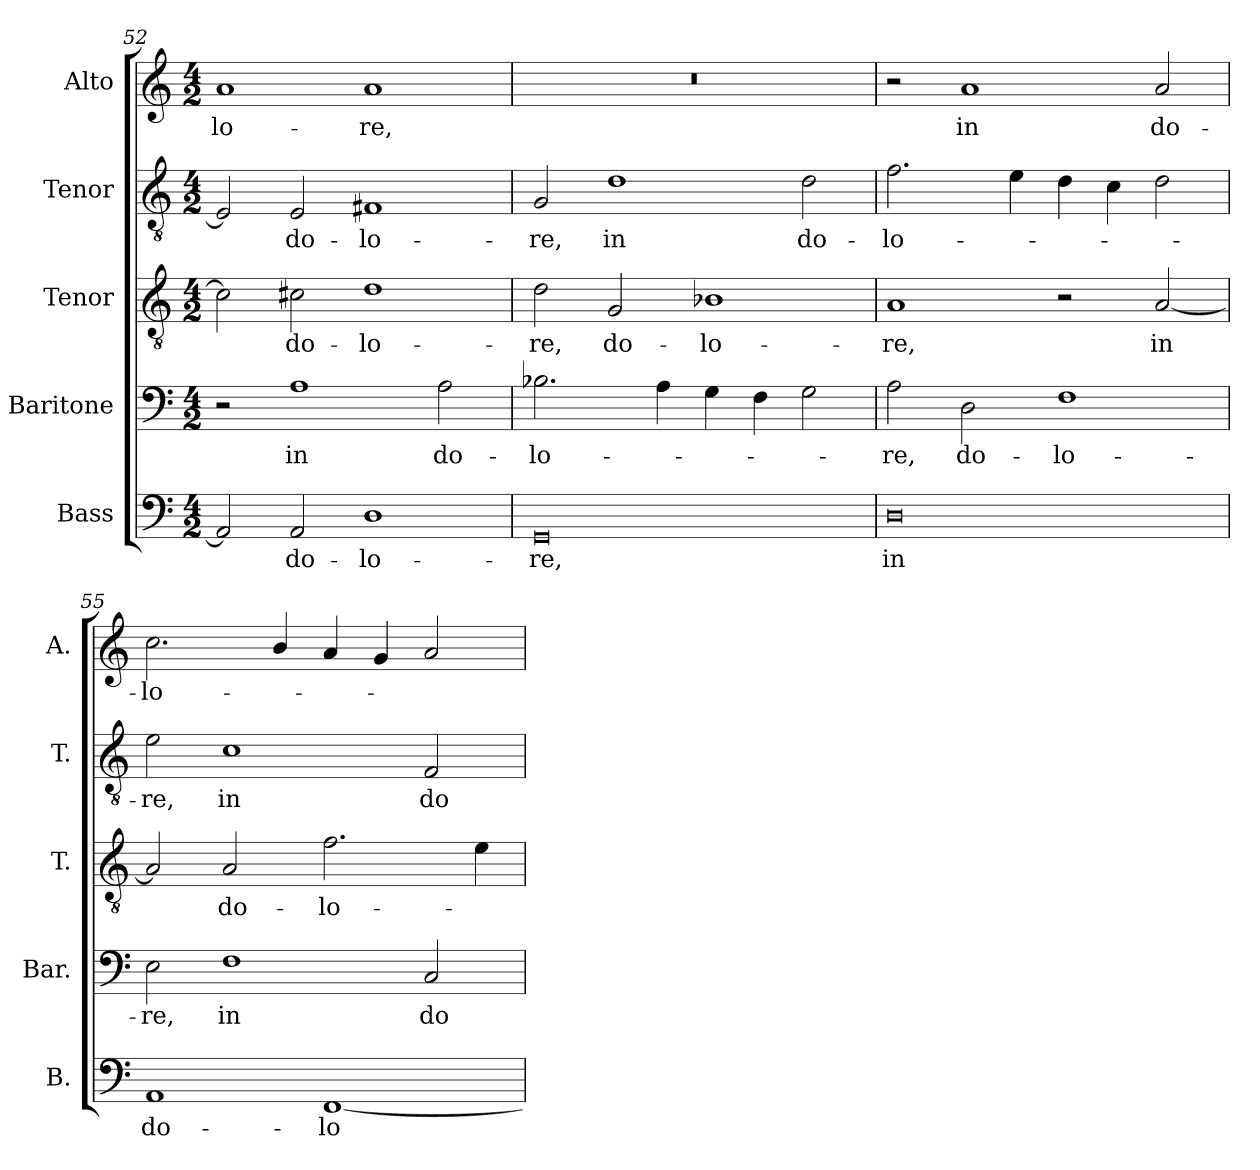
**kern	**text	**kern	**text	**kern	**text	**kern	**text	**kern	**text
*part5	*part5	*part4	*part4	*part3	*part3	*part2	*part2	*part1	*part1
*staff5	*staff5	*staff4	*staff4	*staff3	*staff3	*staff2	*staff2	*staff1	*staff1
*I"Bass	*	*I"Baritone	*	*I"Tenor	*	*I"Tenor	*	*I"Alto	*
*I'B.	*	*I'Bar.	*	*I'T.	*	*I'T.	*	*I'A.	*
*clefF4	*	*clefF4	*	*clefGv2	*	*clefGv2	*	*clefG2	*
*	*	*	*	*ITrd7c12	*	*ITrd7c12	*	*	*
*k[]	*	*k[]	*	*k[]	*	*k[]	*	*k[]	*
*C:	*	*C:	*	*C:	*	*C:	*	*C:	*
*M4/2	*	*M4/2	*	*M4/2	*	*M4/2	*	*M4/2	*
=52	=52	=52	=52	=52	=52	=52	=52	=52	=52
!	!	!	!	!	!	!	!	!	!LO:LY:b:color=#000000
2AAi/]	.	2r	.	2C#i\]	.	2EEi/]	.	1ai	-lo-
!	!LO:LY:b:color=#000000	!	!	!	!	!	!	!	!
!	!	!	!LO:LY:b:color=#000000	!	!	!	!	!	!
!	!	!	!	!	!LO:LY:b:color=#000000	!	!	!	!
!	!	!	!	!	!	!	!LO:LY:b:color=#000000	!	!
2AAi/	do-	1Ai	in	2C#Xi\	do-	2EEi/	do-	.	.
!	!LO:LY:b:color=#000000	!	!	!	!	!	!	!	!
!	!	!	!	!	!LO:LY:b:color=#000000	!	!	!	!
!	!	!	!	!	!	!	!LO:LY:b:color=#000000	!	!
!	!	!	!	!	!	!	!	!	!LO:LY:b:color=#000000
1Di	-lo-	.	.	1Di	-lo-	1FF#Xi	-lo-	1ai	-re,
!	!	!	!LO:LY:b:color=#000000	!	!	!	!	!	!
.	.	2Ai\	do-	.	.	.	.	.	.
=53	=53	=53	=53	=53	=53	=53	=53	=53	=53
!	!LO:LY:b:color=#000000	!	!	!	!	!	!	!	!
!	!	!	!LO:LY:b:color=#000000	!	!	!	!	!	!
!	!	!	!	!	!LO:LY:b:color=#000000	!	!	!	!
!	!	!	!	!	!	!	!LO:LY:b:color=#000000	!LO:N:vis=1	!
0GGi	-re,	2.B-Xi\	-lo-	2Di\	-re,	2GGi/	-re,	0r	.
!	!	!	!	!	!LO:LY:b:color=#000000	!	!	!	!
!	!	!	!	!	!	!	!LO:LY:b:color=#000000	!	!
.	.	.	.	2GGi/	do-	1Di	in	.	.
.	.	4Ai\	.	.	.	.	.	.	.
!	!	!	!	!	!LO:LY:b:color=#000000	!	!	!	!
.	.	4Gi\	.	1BB-Xi	-lo-	.	.	.	.
.	.	4Fi\	.	.	.	.	.	.	.
!	!	!	!	!	!	!	!LO:LY:b:color=#000000	!	!
.	.	2Gi\	.	.	.	2Di\	do-	.	.
!!LO:LB:g=z
=54	=54	=54	=54	=54	=54	=54	=54	=54	=54
!	!LO:LY:b:color=#000000	!	!	!	!	!	!	!	!
!	!	!	!LO:LY:b:color=#000000	!	!	!	!	!	!
!	!	!	!	!	!LO:LY:b:color=#000000	!	!	!	!
!	!	!	!	!	!	!	!LO:LY:b:color=#000000	!	!
0Di	in	2Ai\	-re,	1AAi	-re,	2.Fi\	-lo-	2r	.
!	!	!	!LO:LY:b:color=#000000	!	!	!	!	!	!
!	!	!	!	!	!	!	!	!	!LO:LY:b:color=#000000
.	.	2Di\	do-	.	.	.	.	1ai	in
.	.	.	.	.	.	4Ei\	.	.	.
!	!	!	!LO:LY:b:color=#000000	!	!	!	!	!	!
.	.	1Fi	-lo-	2r	.	4Di\	.	.	.
.	.	.	.	.	.	4Ci\	.	.	.
!	!	!	!	!	!LO:LY:b:color=#000000	!	!	!	!
!	!	!	!	!	!	!	!	!	!LO:LY:b:color=#000000
.	.	.	.	[2AAi/	in	2Di\	.	2ai/	do-
=55	=55	=55	=55	=55	=55	=55	=55	=55	=55
!	!LO:LY:b:color=#000000	!	!	!	!	!	!	!	!
!	!	!	!LO:LY:b:color=#000000	!	!	!	!	!	!
!	!	!	!	!	!	!	!LO:LY:b:color=#000000	!	!
!	!	!	!	!	!	!	!	!	!LO:LY:b:color=#000000
1AAi	do-	2Ei\	-re,	2AAi/]	.	2Ei\	-re,	2.cci\	-lo-
!	!	!	!LO:LY:b:color=#000000	!	!	!	!	!	!
!	!	!	!	!	!LO:LY:b:color=#000000	!	!	!	!
!	!	!	!	!	!	!	!LO:LY:b:color=#000000	!	!
.	.	1Fi	in	2AAi/	do-	1Ci	in	.	.
.	.	.	.	.	.	.	.	4bi/	.
!	!LO:LY:b:color=#000000	!	!	!	!	!	!	!	!
!	!	!	!	!	!LO:LY:b:color=#000000	!	!	!	!
[1FFi	-lo-	.	.	2.Fi\	-lo-	.	.	4ai/	.
.	.	.	.	.	.	.	.	4gi/	.
!	!	!	!LO:LY:b:color=#000000	!	!	!	!	!	!
!	!	!	!	!	!	!	!LO:LY:b:color=#000000	!	!
.	.	2Ci/	do-	.	.	2FFi/	do-	2ai/	.
.	.	.	.	4Ei\	.	.	.	.	.
=	=	=	=	=	=	=	=	=	=
*-	*-	*-	*-	*-	*-	*-	*-	*-	*-
